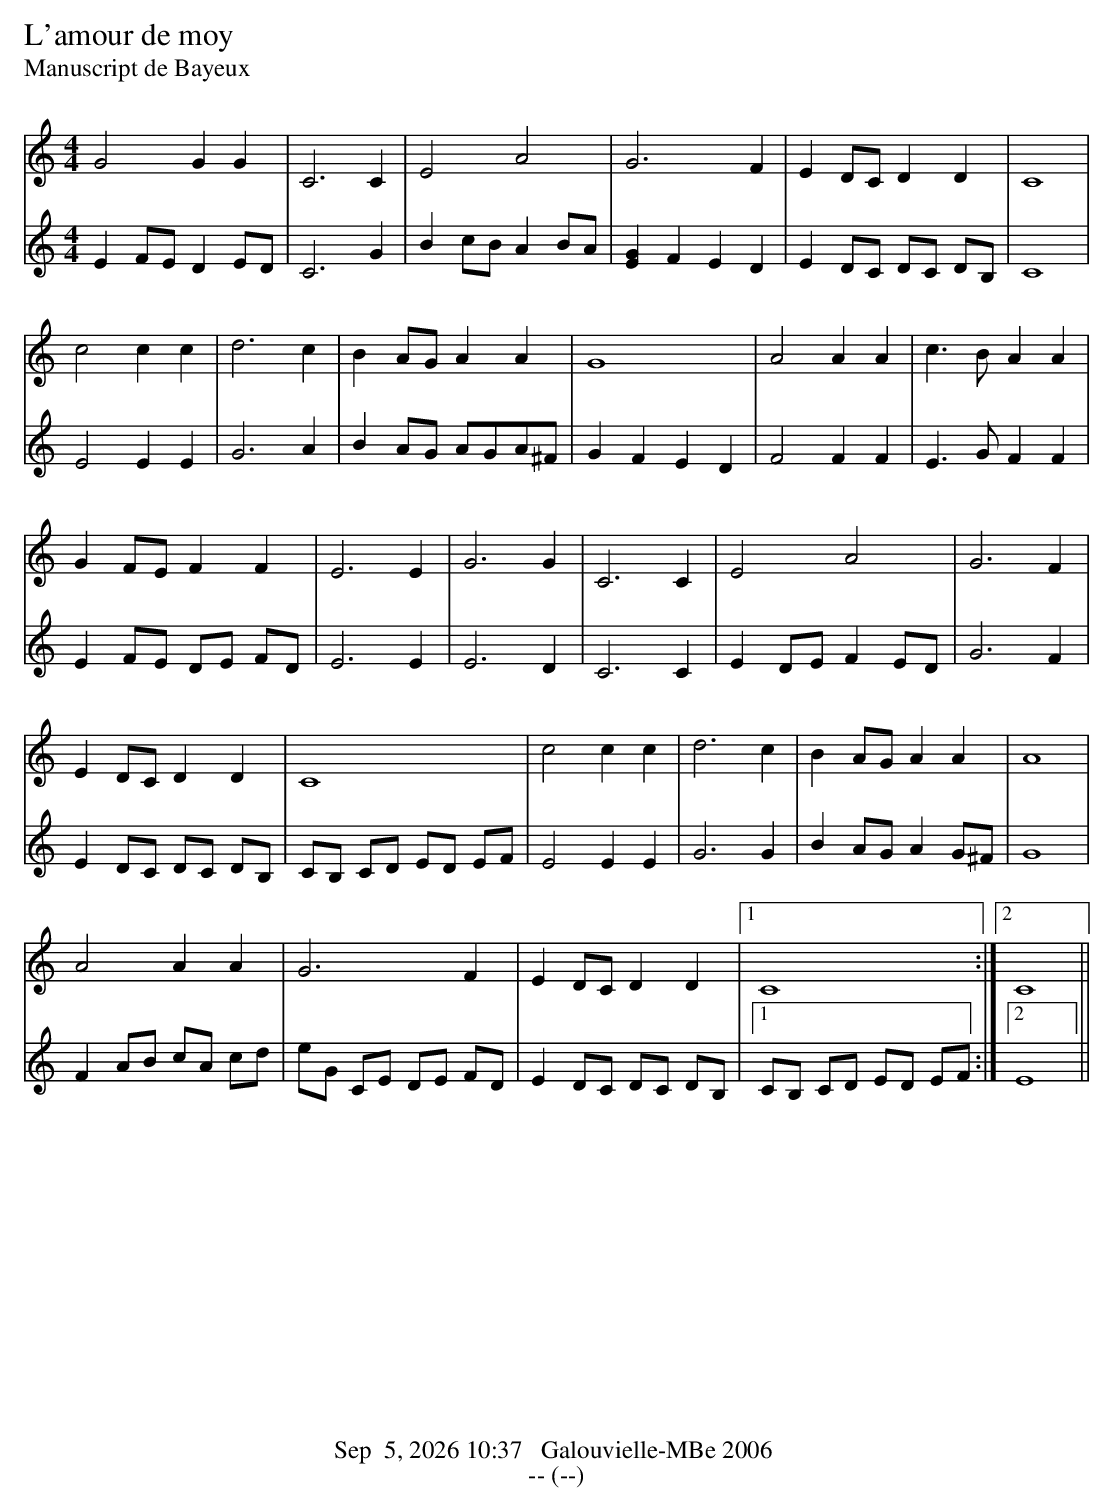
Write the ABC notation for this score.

X:1
T:L'amour de moy
T:Manuscript de Bayeux
M:4/4
K:C
V:1
L:1/4
G2 G G|C3 C|E2 A2|G3 F|ED/2C/2 DD|C4|
c2 cc|d2>c2|BA/2G/2 AA|G4|A2AA|c>BAA|
GF/2E/2 FF|E2>E2|G2>G2|C2>C2|E2 A2|G2>F2|
ED/2C/2 DD|C4|c2 cc|d2>c2|BA/2G/2 AA|A4|
A2 AA|G2>F2|ED/2C/2 DD| [1 C4 :|  [2 C4||
V:2
L:1/4
E F/2E/2 D E/2D/2|C2>G2|Bc/2B/2 AB/2A/2|[GE]FED|ED/2C/2 D/2C/2 D/2B,/2|C4|
E2EE|G2>A2|BA/2G/2 A/2G/2A/2^F/2|GFED|F2 FF|E>G FF|
EF/2E/2 D/2E/2 F/2D/2|E2>E2|E2>D2|C2>C2|ED/2E/2 FE/2D/2|G2>F2|
ED/2C/2 D/2C/2 D/2B,/2|C/2B,/2 C/2D/2 E/2D/2 E/2F/2|E2 EE|G2>G2|BA/2G/2 AG/2^F/2|G4|
FA/2B/2 c/2A/2 c/2d/2|e/2G/2 C/2E/2 D/2E/2 F/2D/2|E D/2C/2 D/2C/2 D/2B,/2| [1 C/2B,/2 C/2D/2 E/2D/2 E/2F/2 :|  [2 E4 ||
